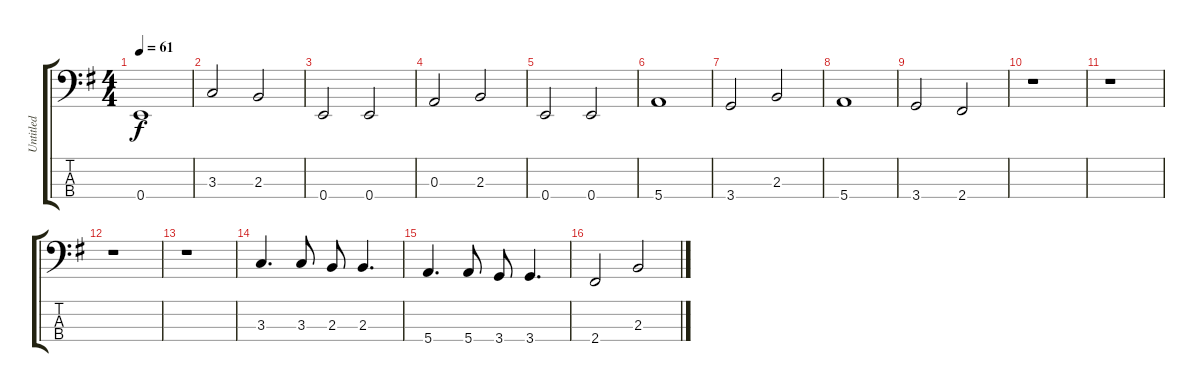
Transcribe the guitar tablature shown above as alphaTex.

\track ("Untitled" "Untitled") {instrument electricbassfinger}
\staff {score tabs}
\tuning (G2 D2 A1 E1) {hide}
\ts (4 4)
\tempo 61
\clef f4
\ks g
0.4.1{dy f} |
3.3.2 2.3.2 |
0.4.2 0.4.2 |
0.3.2 2.3.2 |
0.4.2 0.4.2 |
5.4.1 |
3.4.2 2.3.2 |
5.4.1 |
3.4.2 2.4.2 |
r.1 |
r.1 |
r.1 |
r.1 |
3.3.4{d} 3.3.8 2.3.8 2.3.4{d} |
5.4.4{d} 5.4.8 3.4.8 3.4.4{d} |
2.4.2 2.3.2
